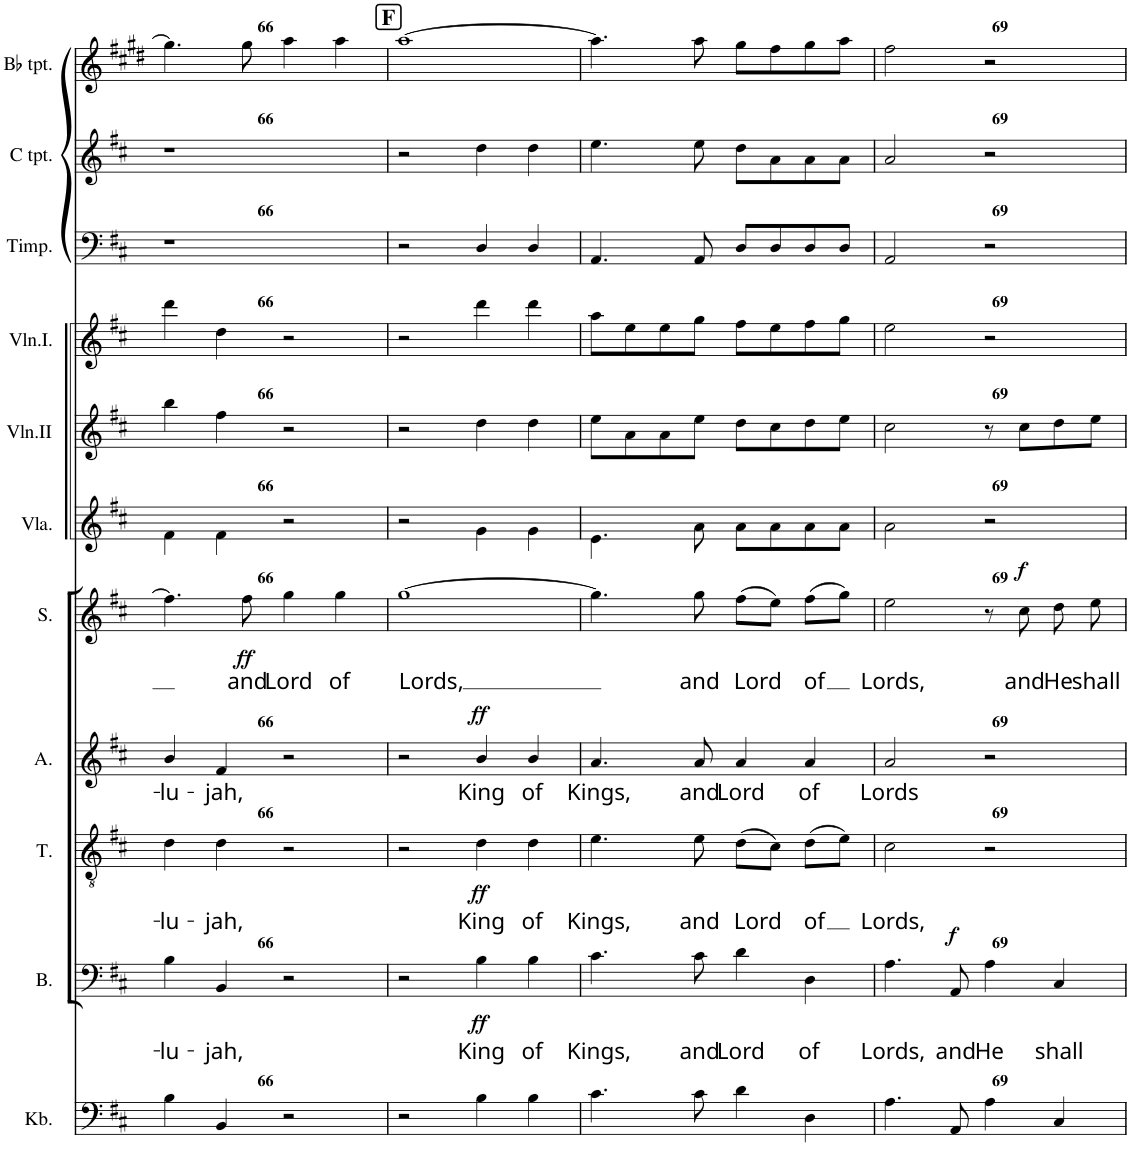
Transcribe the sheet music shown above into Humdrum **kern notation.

**kern	**kern	**text	**dynam	**kern	**text	**dynam	**kern	**text	**dynam	**kern	**text	**dynam	**kern	**kern	**kern	**kern	**kern	**kern
*part11	*part10	*part10	*part10	*part9	*part9	*part9	*part8	*part8	*part8	*part7	*part7	*part7	*part6	*part5	*part4	*part3	*part2	*part1
*staff11	*staff10	*staff10	*staff10	*staff9	*staff9	*staff9	*staff8	*staff8	*staff8	*staff7	*staff7	*staff7	*staff6	*staff5	*staff4	*staff3	*staff2	*staff1
*I"Kontrabas	*I"Bass	*	*	*I"Tenor	*	*	*I"Alto	*	*	*I"Soprano	*	*	*I"Viola	*I"Violin II	*I"Violin I.	*I"Timpani	*I"C trompet	*I"Bb trompet
*I'Kb.	*I'B.	*	*	*I'T.	*	*	*I'A.	*	*	*I'S.	*	*	*I'Vla.	*I'Vln.II	*I'Vln.I.	*I'Timp.	*I'C tpt.	*I'Bb tpt.
!!LO:PB:g=z
*clefF4	*clefF4	*	*	*clefGv2	*	*	*clefG2	*	*	*clefG2	*	*	*clefG2	*clefG2	*clefG2	*clefF4	*clefG2	*clefG2
*Trd7c12	*	*	*	*	*	*	*	*	*	*	*	*	*	*	*	*	*Trd1c2	*Trd1c2
*k[f#c#]	*k[f#c#]	*	*	*k[f#c#]	*	*	*k[f#c#]	*	*	*k[f#c#]	*	*	*k[f#c#]	*k[f#c#]	*k[f#c#]	*k[f#c#]	*k[f#c#]	*k[f#c#g#d#]
*M4/4	*M4/4	*	*	*M4/4	*	*	*M4/4	*	*	*M4/4	*	*	*M4/4	*M4/4	*M4/4	*M4/4	*M4/4	*M4/4
=66	=66	=66	=66	=66	=66	=66	=66	=66	=66	=66	=66	=66	=66	=66	=66	=66	=66	=66
!	!	!LO:LY:b	!	!	!LO:LY:b	!	!	!LO:LY:b	!	!	!	!	!	!	!	!	!	!
4B\	4B\	-lu-	.	4d\	-lu-	.	4b/	-lu-	.	4.ff#\]	.	.	4f#\	4bb\	4ddd\	1r	1r	4.gg#\]
!	!	!LO:LY:b	!	!	!LO:LY:b	!	!	!LO:LY:b	!	!	!	!	!	!	!	!	!	!
4BB/	4BB/	-jah,	.	4d\	-jah,	.	4f#/	-jah,	.	.	.	.	4f#\	4ff#\	4dd\	.	.	.
!	!	!	!	!	!	!	!	!	!	!	!LO:LY:b	!LO:DY:b	!	!	!	!	!	!
.	.	.	.	.	.	.	.	.	.	8ff#\	and	ff	.	.	.	.	.	8gg#\
!	!	!	!	!	!	!	!	!	!	!	!LO:LY:b	!	!	!	!	!	!	!
2r	2r	.	.	2r	.	.	2r	.	.	4gg\	Lord	.	2r	2r	2r	.	.	4aa\
!	!	!	!	!	!	!	!	!	!	!	!LO:LY:b	!	!	!	!	!	!	!
.	.	.	.	.	.	.	.	.	.	4gg\	of	.	.	.	.	.	.	4aa\
!!LO:REH:place=s1:a:B:cj:fs=14:t=F
=67	=67	=67	=67	=67	=67	=67	=67	=67	=67	=67	=67	=67	=67	=67	=67	=67	=67	=67
!	!	!	!	!	!	!	!	!	!	!	!LO:LY:b	!	!	!	!	!	!	!
2r	2r	.	.	2r	.	.	2r	.	.	[1gg	Lords,	.	2r	2r	2r	2r	2r	[1aa
!	!	!LO:LY:b	!LO:DY:b	!	!LO:LY:b	!LO:DY:b	!	!LO:LY:b	!LO:DY:a	!	!	!	!	!	!	!	!	!
4B\	4B\	King	ff	4d\	King	ff	4b/	King	ff	.	.	.	4g\	4dd\	4ddd\	4D/	4dd\	.
!	!	!LO:LY:b	!	!	!LO:LY:b	!	!	!LO:LY:b	!	!	!	!	!	!	!	!	!	!
4B\	4B\	of	.	4d\	of	.	4b/	of	.	.	.	.	4g\	4dd\	4ddd\	4D/	4dd\	.
=68	=68	=68	=68	=68	=68	=68	=68	=68	=68	=68	=68	=68	=68	=68	=68	=68	=68	=68
!	!	!LO:LY:b	!	!	!LO:LY:b	!	!	!LO:LY:b	!	!	!	!	!	!	!	!	!	!
4.c#\	4.c#\	Kings,	.	4.e\	Kings,	.	4.a/	Kings,	.	4.gg\]	.	.	4.e\	8ee\L	8aa\L	4.AA/	4.ee\	4.aa\]
.	.	.	.	.	.	.	.	.	.	.	.	.	.	8a\	8ee\	.	.	.
.	.	.	.	.	.	.	.	.	.	.	.	.	.	8a\	8ee\	.	.	.
!	!	!LO:LY:b	!	!	!LO:LY:b	!	!	!LO:LY:b	!	!	!LO:LY:b	!	!	!	!	!	!	!
8c#\	8c#\	and	.	8e\	and	.	8a/	and	.	8gg\	and	.	8a\	8ee\J	8gg\J	8AA/	8ee\	8aa\
!	!	!LO:LY:b	!	!	!LO:LY:b	!	!	!LO:LY:b	!	!	!LO:LY:b	!	!	!	!	!	!	!
4d\	4d\	Lord	.	(8d\L	Lord	.	4a/	Lord	.	(8ff#\L	Lord	.	8a\L	8dd\L	8ff#\L	8D/L	8dd\L	8gg#\L
.	.	.	.	8c#\J)	.	.	.	.	.	8ee\J)	.	.	8a\	8cc#\	8ee\	8D/	8a\	8ff#\
!	!	!LO:LY:b	!	!	!LO:LY:b	!	!	!LO:LY:b	!	!	!LO:LY:b	!	!	!	!	!	!	!
4D\	4D\	of	.	(8d\L	of	.	4a/	of	.	(8ff#\L	of	.	8a\	8dd\	8ff#\	8D/	8a\	8gg#\
.	.	.	.	8e\J)	.	.	.	.	.	8gg\J)	.	.	8a\J	8ee\J	8gg\J	8D/J	8a\J	8aa\J
=69	=69	=69	=69	=69	=69	=69	=69	=69	=69	=69	=69	=69	=69	=69	=69	=69	=69	=69
!	!	!LO:LY:b	!	!	!LO:LY:b	!	!	!LO:LY:b	!	!	!LO:LY:b	!	!	!	!	!	!	!
4.A\	4.A\	Lords,	.	2c#\	Lords,	.	2a/	Lords	.	2ee\	Lords,	.	2a\	2cc#\	2ee\	2AA/	2a/	2ff#\
!	!	!LO:LY:b	!LO:DY:a	!	!	!	!	!	!	!	!	!	!	!	!	!	!	!
8AA/	8AA/	and	f	.	.	.	.	.	.	.	.	.	.	.	.	.	.	.
!	!	!LO:LY:b	!	!	!	!	!	!	!	!	!	!	!	!	!	!	!	!
4A\	4A\	He	.	2r	.	.	2r	.	.	8r	.	.	2r	8r	2r	2r	2r	2r
!	!	!	!	!	!	!	!	!	!	!	!LO:LY:b	!LO:DY:a	!	!	!	!	!	!
.	.	.	.	.	.	.	.	.	.	8cc#\	and	f	.	8cc#\L	.	.	.	.
!	!	!LO:LY:b	!	!	!	!	!	!	!	!	!LO:LY:b	!	!	!	!	!	!	!
4C#/	4C#/	shall	.	.	.	.	.	.	.	8dd\	He	.	.	8dd\	.	.	.	.
!	!	!	!	!	!	!	!	!	!	!	!LO:LY:b	!	!	!	!	!	!	!
.	.	.	.	.	.	.	.	.	.	8ee\	shall	.	.	8ee\J	.	.	.	.
=	=	=	=	=	=	=	=	=	=	=	=	=	=	=	=	=	=	=
*-	*-	*-	*-	*-	*-	*-	*-	*-	*-	*-	*-	*-	*-	*-	*-	*-	*-	*-
